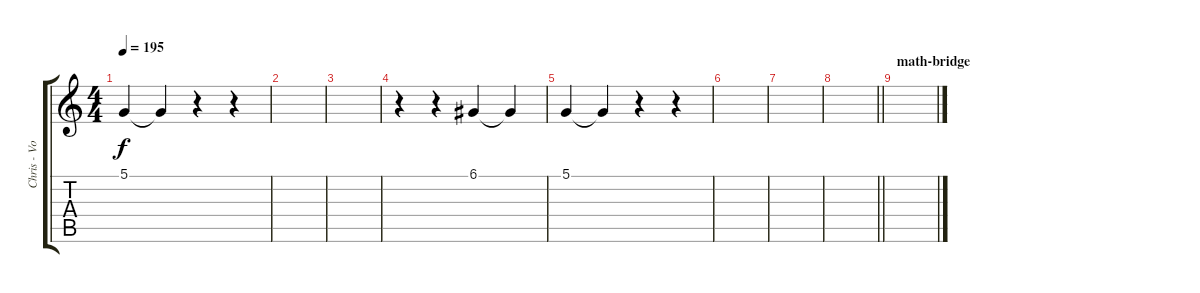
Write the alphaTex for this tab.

\track ("Chris - Vocals" "Chris - Vo") {instrument oboe}
\staff {score tabs}
\tuning (D4 A3 F3 C3 G2 C2) {hide}
\ts (4 4)
\tempo 195
\clef g2
\ks c
5.1.4{dy f} 5.1{t}.4 r.4 r.4 |
|
|
r.4 r.4 6.1.4 6.1{t}.4 |
5.1.4 5.1{t}.4 r.4 r.4 |
|
|
\barLineRight lightlight
|
\section ("" "math-bridge")
